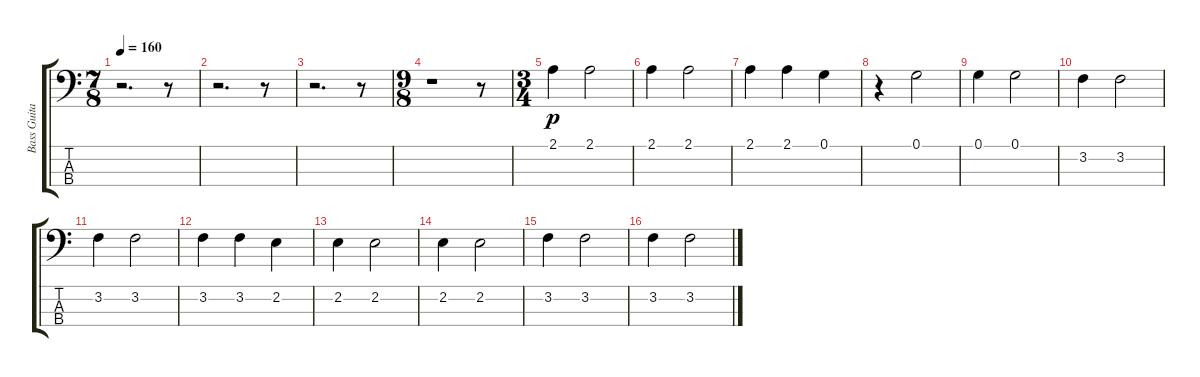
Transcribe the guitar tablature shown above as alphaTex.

\track ("Bass Guitar 2" "Bass Guita") {instrument electricbasspick}
\staff {score tabs}
\tuning (G2 D2 A1 E1) {hide}
\ts (7 8)
\tempo 160
\clef f4
\ks c
r.2{d dy p} r.8 |
r.2{d} r.8 |
r.2{d} r.8 |
\ts (9 8)
r.1 r.8 |
\ts (3 4)
2.1.4 2.1.2 |
2.1.4 2.1.2 |
2.1.4 2.1.4 0.1.4 |
r.4 0.1.2 |
0.1.4 0.1.2 |
3.2.4 3.2.2 |
3.2.4 3.2.2 |
3.2.4 3.2.4 2.2.4 |
2.2.4 2.2.2 |
2.2.4 2.2.2 |
3.2.4 3.2.2 |
3.2.4 3.2.2
